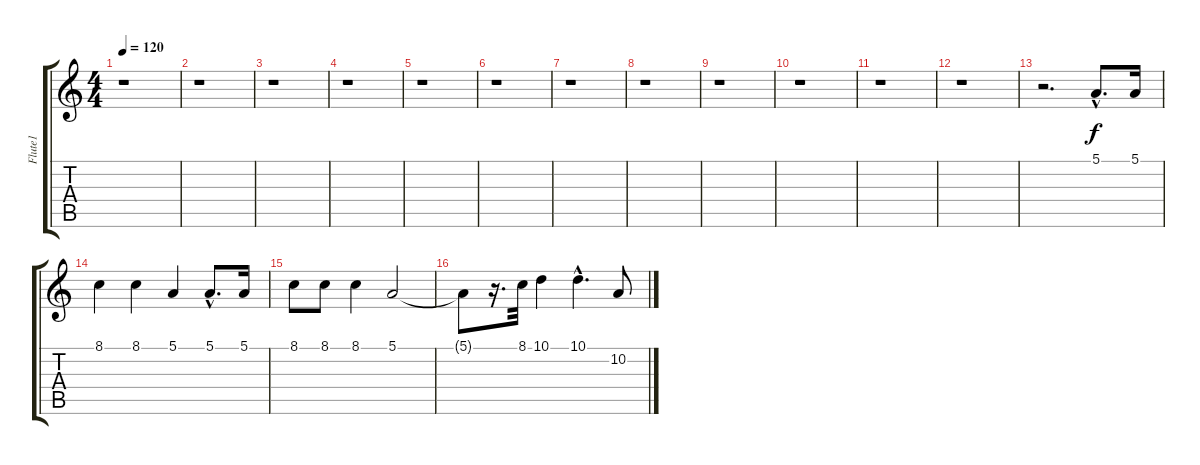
\track ("Flute1" "Flute1") {instrument flute}
\staff {score tabs}
\tuning (E4 B3 G3 D3 A2 E2) {hide}
\ts (4 4)
\tempo 120
\clef g2
\ks c
r.1{dy f} |
r.1 |
r.1 |
r.1 |
r.1 |
r.1 |
r.1 |
r.1 |
r.1 |
r.1 |
r.1 |
r.1 |
r.2{d} 5.1{hac}.8{d} 5.1.16 |
8.1.4 8.1.4 5.1.4 5.1{hac}.8{d} 5.1.16 |
8.1.8 8.1.8 8.1.4 5.1.2 |
5.1{t}.8 r.16{d} 8.1.32 10.1.4 10.1{hac}.4{d} 10.2.8
